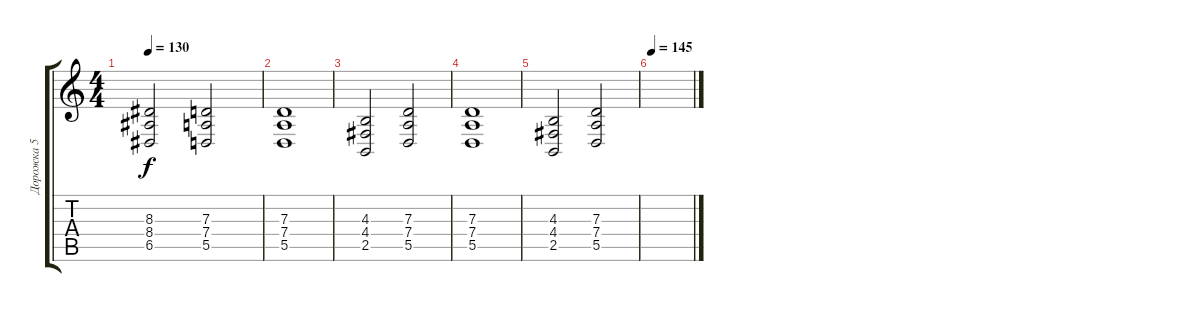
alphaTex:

\track ("Дорожка 5" "Дорожка 5") {instrument stringensemble1}
\staff {score tabs}
\tuning (E4 B3 G3 D3 A2 E2) {hide}
\ts (4 4)
\tempo 130
\clef g2
\ks c
(8.3 8.4 6.5).2{dy f} (7.3 7.4 5.5).2 |
(7.3 7.4 5.5).1 |
(4.3 4.4 2.5).2 (7.3 7.4 5.5).2 |
(7.3 7.4 5.5).1 |
(4.3 4.4 2.5).2 (7.3 7.4 5.5).2 |
\tempo 145
